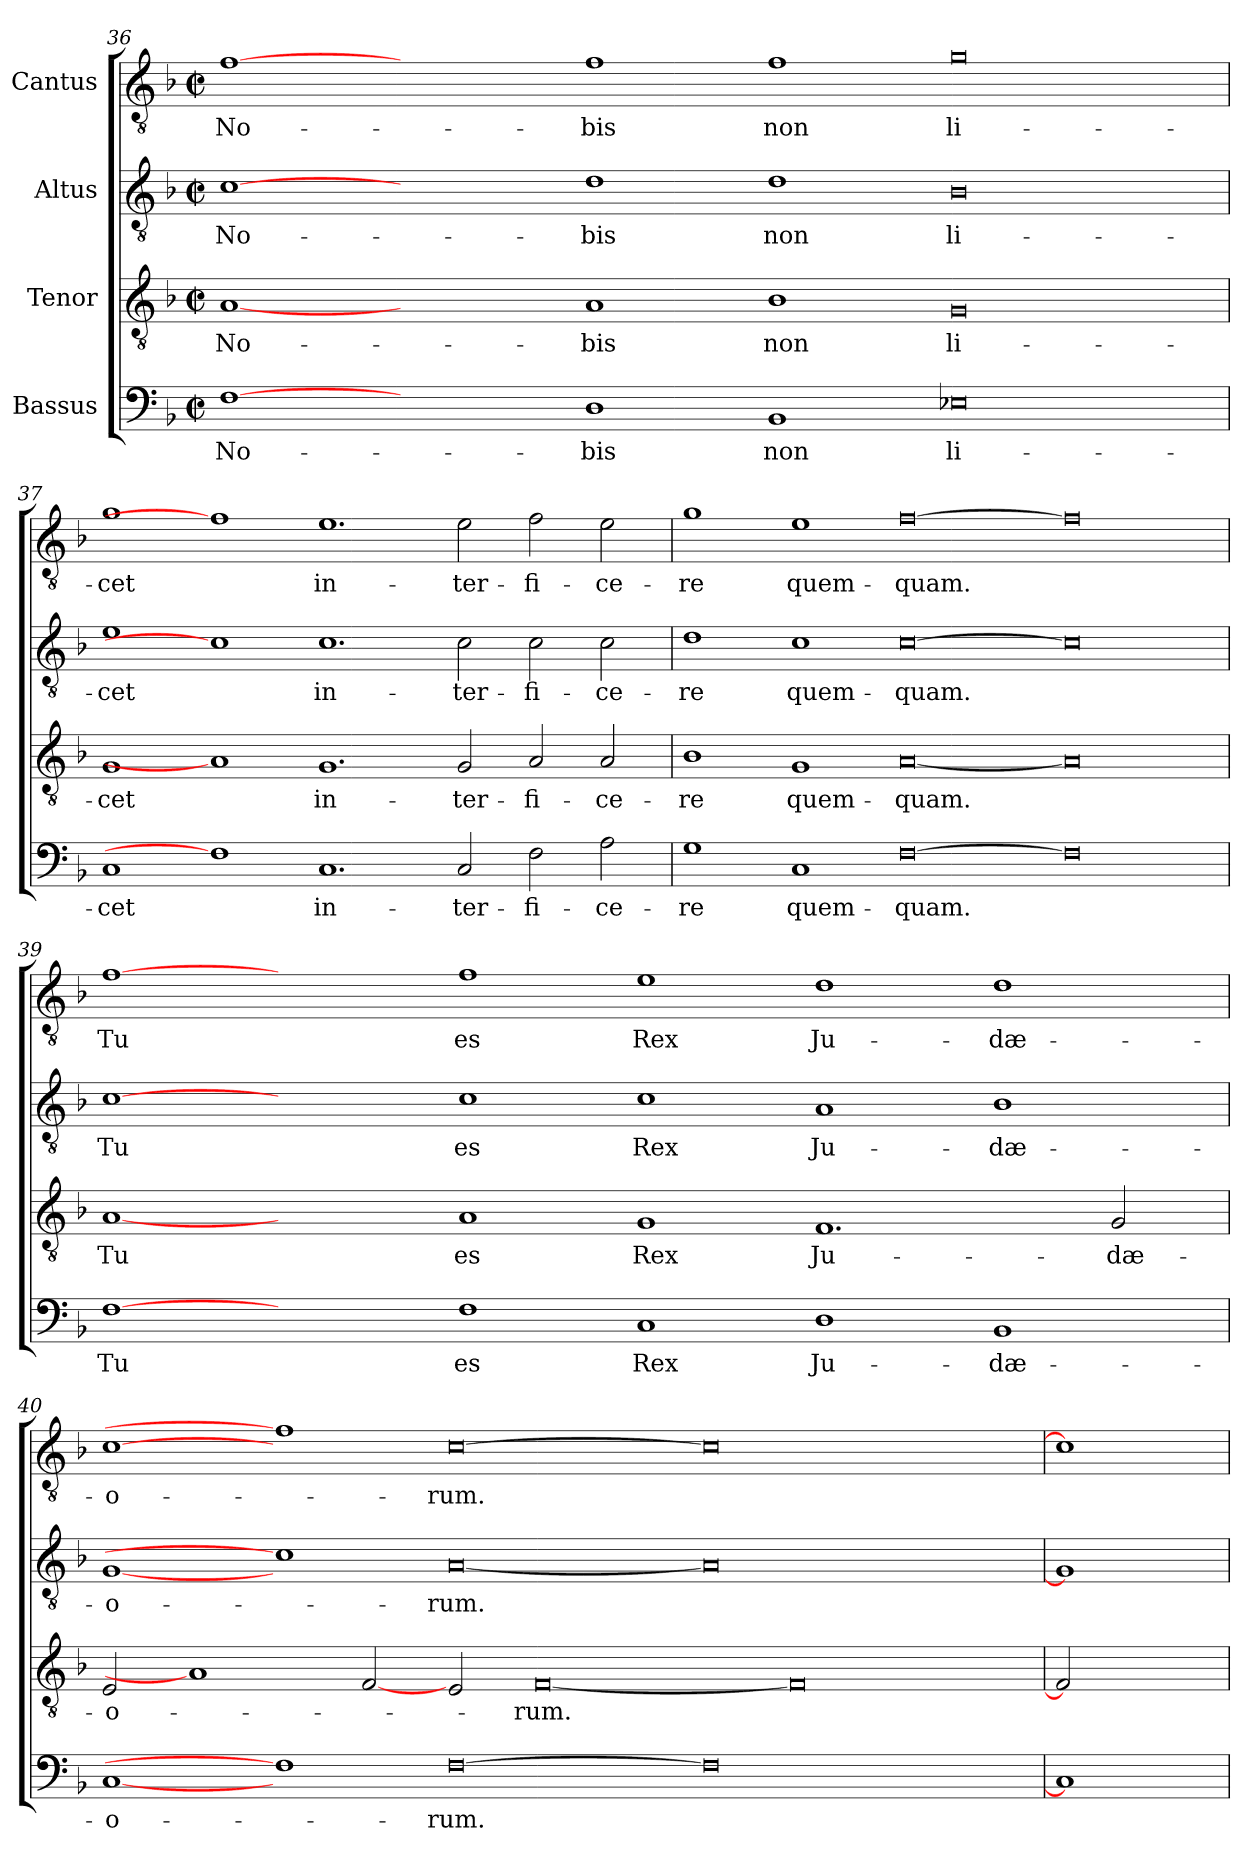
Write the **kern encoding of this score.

**kern	**text	**kern	**text	**kern	**text	**kern	**text
*part4	*part4	*part3	*part3	*part2	*part2	*part1	*part1
*staff4	*staff4	*staff3	*staff3	*staff2	*staff2	*staff1	*staff1
*I"Bassus	*	*I"Tenor	*	*I"Altus	*	*I"Cantus	*
*clefF4	*	*clefGv2	*	*clefGv2	*	*clefGv2	*
*k[b-]	*	*k[b-]	*	*k[b-]	*	*k[b-]	*
*F:	*	*F:	*	*F:	*	*F:	*
*M2/2	*	*M2/2	*	*M2/2	*	*M2/2	*
*met(c|)	*	*met(c|)	*	*met(c|)	*	*met(c|)	*
=36	=36	=36	=36	=36	=36	=36	=36
!	!LO:LY:b	!	!LO:LY:b	!	!LO:LY:b	!	!LO:LY:b
[1F	No-	[1A	No-	[1c	No-	[1f	No-
1ryy	.	1ryy	.	1ryy	.	1ryy	.
!	!LO:LY:b	!	!LO:LY:b	!	!LO:LY:b	!	!LO:LY:b
1D	-bis	1A	-bis	1d	-bis	1f	-bis
!	!LO:LY:b	!	!LO:LY:b	!	!LO:LY:b	!	!LO:LY:b
1BB-	non	1B-	non	1d	non	1f	non
!	!LO:LY:b	!	!LO:LY:b	!	!LO:LY:b	!	!LO:LY:b
0E-X	li-	0G	li-	0B-	li-	0g	li-
=37	=37	=37	=37	=37	=37	=37	=37
!	!LO:LY:b	!	!LO:LY:b	!	!LO:LY:b	!	!LO:LY:b
1C	-cet	1G	-cet	1e	-cet	1g	-cet
1F]	.	1A]	.	1c]	.	1f]	.
!	!LO:LY:b	!	!LO:LY:b	!	!LO:LY:b	!	!LO:LY:b
1.C	in-	1.G	in-	1.c	in-	1.e	in-
!	!LO:LY:b	!	!LO:LY:b	!	!LO:LY:b	!	!LO:LY:b
2C/	-ter-	2G/	-ter-	2c\	-ter-	2e\	-ter-
!	!LO:LY:b	!	!LO:LY:b	!	!LO:LY:b	!	!LO:LY:b
2F\	-fi-	2A/	-fi-	2c\	-fi-	2f\	-fi-
!	!LO:LY:b	!	!LO:LY:b	!	!LO:LY:b	!	!LO:LY:b
2A\	-ce-	2A/	-ce-	2c\	-ce-	2e\	-ce-
=38	=38	=38	=38	=38	=38	=38	=38
!	!LO:LY:b	!	!LO:LY:b	!	!LO:LY:b	!	!LO:LY:b
1G	-re	1B-	-re	1d	-re	1g	-re
!	!LO:LY:b	!	!LO:LY:b	!	!LO:LY:b	!	!LO:LY:b
1C	quem-	1G	quem-	1c	quem-	1e	quem-
!	!LO:LY:b	!	!LO:LY:b	!	!LO:LY:b	!	!LO:LY:b
[0F	-quam.	[0A	-quam.	[0c	-quam.	[0f	-quam.
0F]	.	0A]	.	0c]	.	0f]	.
!!LO:LB:g=z
=39	=39	=39	=39	=39	=39	=39	=39
!	!LO:LY:b	!	!LO:LY:b	!	!LO:LY:b	!	!LO:LY:b
[1F	Tu	[1A	Tu	[1c	Tu	[1f	Tu
1ryy	.	1ryy	.	1ryy	.	1ryy	.
!	!LO:LY:b	!	!LO:LY:b	!	!LO:LY:b	!	!LO:LY:b
1F	es	1A	es	1c	es	1f	es
!	!LO:LY:b	!	!LO:LY:b	!	!LO:LY:b	!	!LO:LY:b
1C	Rex	1G	Rex	1c	Rex	1e	Rex
!	!LO:LY:b	!	!LO:LY:b	!	!LO:LY:b	!	!LO:LY:b
1D	Ju-	1.F	Ju-	1A	Ju-	1d	Ju-
!	!LO:LY:b	!	!	!	!LO:LY:b	!	!LO:LY:b
1BB-	-dæ-	.	.	1B-	-dæ-	1d	-dæ-
!	!	!	!LO:LY:b	!	!	!	!
.	.	2G/	-dæ-	.	.	.	.
=40	=40	=40	=40	=40	=40	=40	=40
!	!LO:LY:b	!	!LO:LY:b	!	!LO:LY:b	!	!LO:LY:b
[1C	-o-	2E/	-o-	[1G	-o-	[1c	-o-
.	.	1A]	.	.	.	.	.
1F]	.	.	.	1c]	.	1f]	.
.	.	[2F	.	.	.	.	.
!	!LO:LY:b	!	!	!	!LO:LY:b	!	!LO:LY:b
[0F	-rum.	2E/	.	[0A	-rum.	[0c	-rum.
!	!	!	!LO:LY:b	!	!	!	!
.	.	[0F	-rum.	.	.	.	.
0F]	.	.	.	0A]	.	0c]	.
.	.	0F]	.	.	.	.	.
2ryy	.	.	.	2ryy	.	2ryy	.
=41	=41	=41	=41	=41	=41	=41	=41
1C]	.	2F]	.	1G]	.	1c]	.
.	.	2ryy	.	.	.	.	.
=	=	=	=	=	=	=	=
*-	*-	*-	*-	*-	*-	*-	*-
